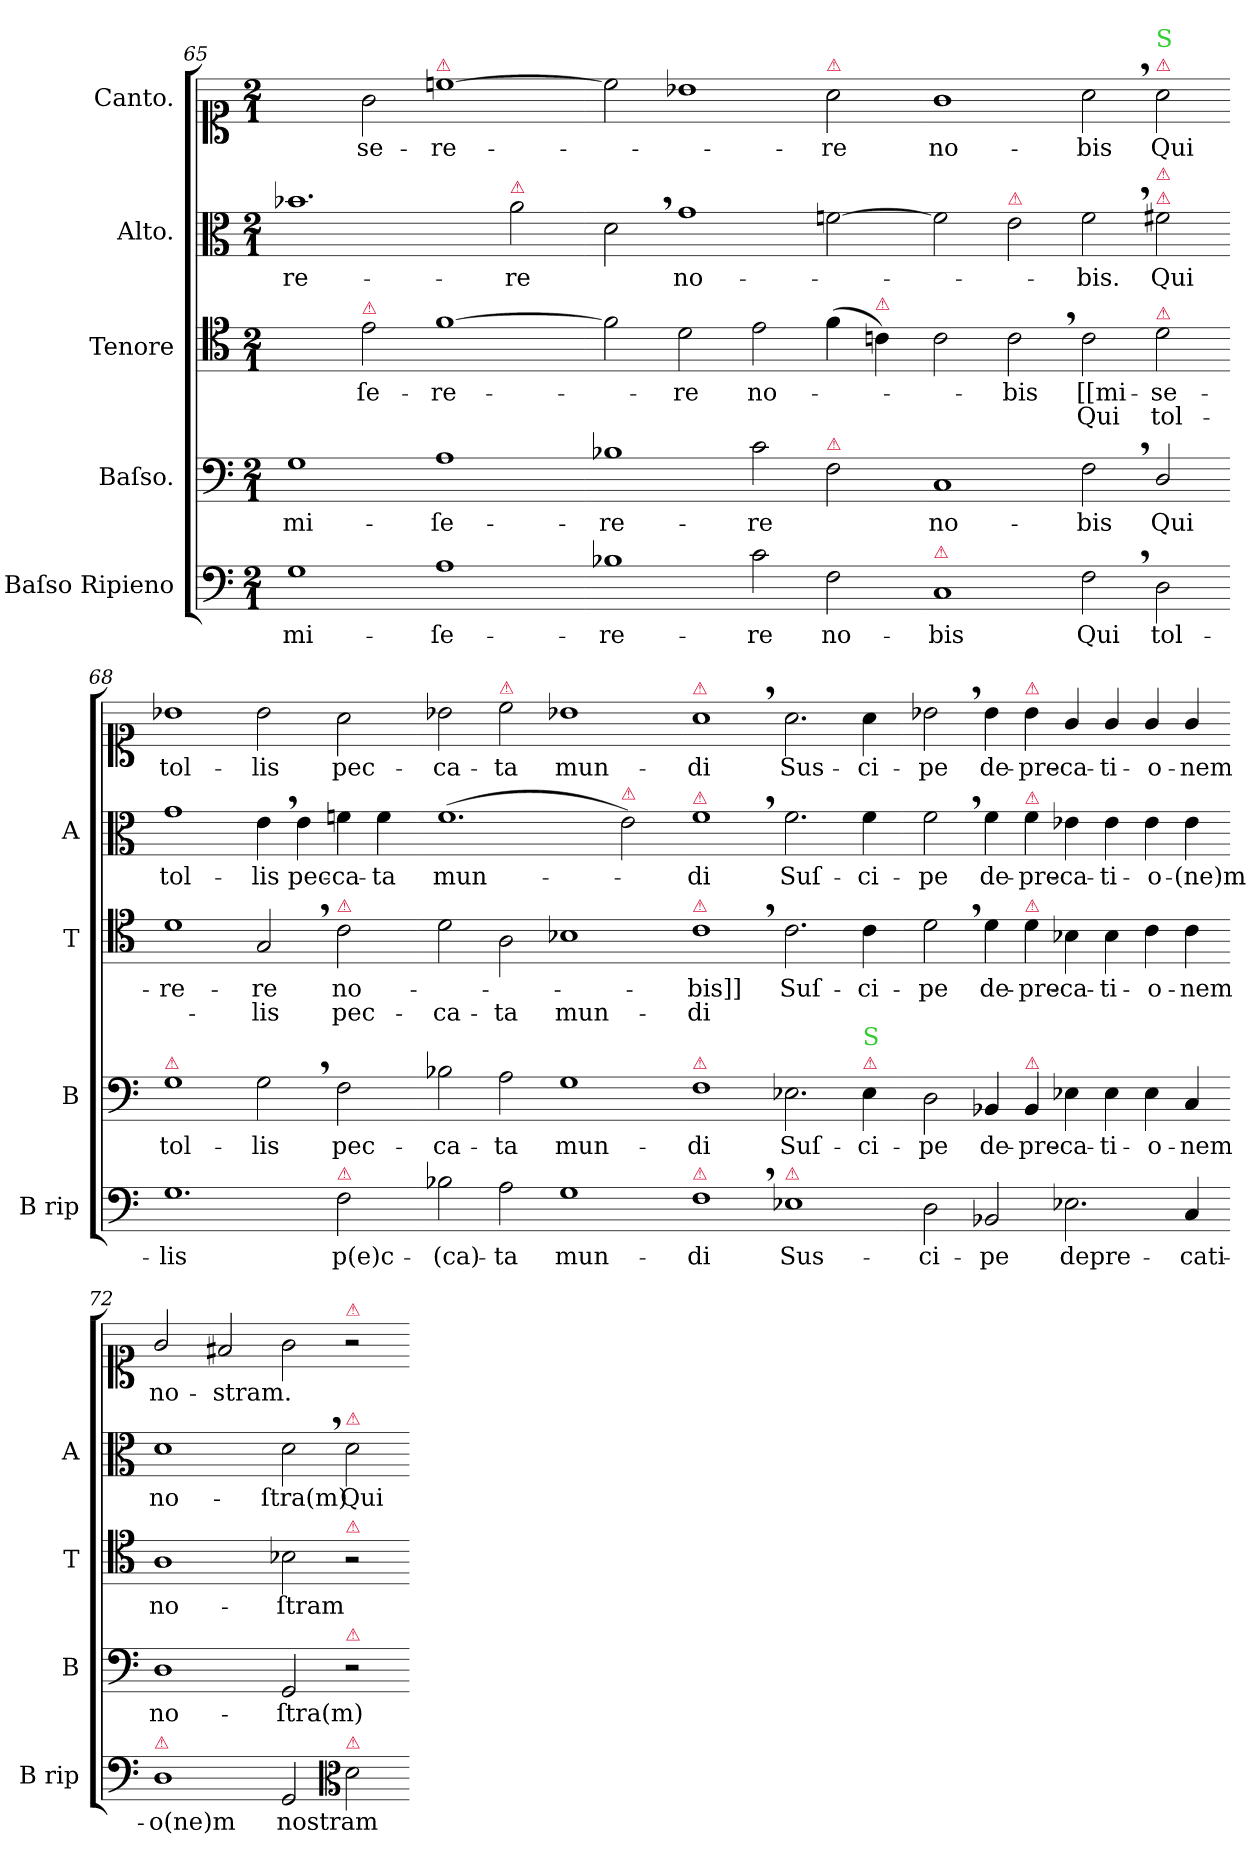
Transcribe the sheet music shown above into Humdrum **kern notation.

**kern	**text	**kern	**text	**kern	**text	**text	**kern	**text	**kern	**text
*part5	*part5	*part4	*part4	*part3	*part3	*part3	*part2	*part2	*part1	*part1
*staff5	*staff5	*staff4	*staff4	*staff3	*staff3	*staff3	*staff2	*staff2	*staff1	*staff1
*I"Baſso Ripieno	*	*I"Baſso.	*	*I"Tenore	*	*	*I"Alto.	*	*I"Canto.	*
*I'B rip	*	*I'B	*	*I'T	*	*	*I'A	*	*	*
*clefF4	*	*clefF4	*	*clefC4	*	*	*clefC3	*	*clefC1	*
*k[]	*	*k[]	*	*k[]	*	*	*k[]	*	*k[]	*
*M2/1	*	*M2/1	*	*M2/1	*	*	*M2/1	*	*M2/1	*
=65	=65	=65	=65	=65	=65	=65	=65	=65	=65	=65
1G\	mi-	1G\	mi-	2ryy	.	.	1.b-X\	-re-	2ryy	.
!	!	!	!	!LO:TX:a:color=crimson:t=⚠	!	!	!	!	!	!
.	.	.	.	2e\	-ſe-	.	.	.	2g\	-se-
!	!	!	!	!	!	!	!	!	!LO:TX:a:color=crimson:t=⚠	!
1A\	-ſe-	1A\	-ſe-	[1f\	-re-	.	.	.	[1ccn\	-re-
!	!	!	!	!	!	!	!LO:TX:a:color=crimson:t=⚠	!	!	!
.	.	.	.	.	.	.	2a\	-re	.	.
=66-	=66-	=66-	=66-	=66-	=66-	=66-	=66-	=66-	=66-	=66-
1B-X\	-re-	1B-X\	-re-	2f\]	.	.	2d,<\	.	2cc\]	.
.	.	.	.	2d\	-re	.	1g\	no-	1b-X\	.
2c\	-re	2c\	-re	2e\	no-	.	.	.	.	.
!	!	!	!	!	!	!	!	!	!LO:TX:a:color=crimson:t=⚠	!
!	!	!LO:TX:a:color=crimson:t=⚠	!	!	!	!	!	!	!	!
2F\	no-	2F\	.	(4f\	.	.	[2fn\	.	2a\	-re
!	!	!	!	!LO:TX:a:color=crimson:t=⚠	!	!	!	!	!	!
.	.	.	.	4cn\)	.	.	.	.	.	.
=67-	=67-	=67-	=67-	=67-	=67-	=67-	=67-	=67-	=67-	=67-
!LO:TX:a:color=crimson:t=⚠	!	!	!	!	!	!	!	!	!	!
1C/	-bis	1C/	no-	2c\	.	.	2f\]	.	1g\	no-
!	!	!	!	!	!	!	!LO:TX:a:color=crimson:t=⚠	!	!	!
.	.	.	.	2c,<\	-bis	.	2e\	.	.	.
2F,<\	Qui	2F,<\	-bis	2c\	[[mi-	Qui	2f,<\	-bis.	2a,<\	-bis
!	!	!	!	!	!	!	!	!	!LO:TX:a:color=crimson:t=⚠	!
!	!	!	!	!	!	!	!	!	!LO:TX:a:color=limegreen:t=S	!
!	!	!	!	!	!	!	!LO:TX:a:color=crimson:t=⚠	!	!	!
!	!	!	!	!	!	!	!LO:TX:a:color=crimson:t=⚠	!	!	!
!	!	!	!	!LO:TX:a:color=crimson:t=⚠	!	!	!	!	!	!
2D\	tol-	2D/	Qui	2d\	-se-	tol-	2f#X\	Qui	2a\	Qui
=68-	=68-	=68-	=68-	=68-	=68-	=68-	=68-	=68-	=68-	=68-
!	!	!LO:TX:a:color=crimson:t=⚠	!	!	!	!	!	!	!	!
1.G\	-lis	1G\	tol-	1d\	-re-	.	1g\	tol-	1b-X\	tol-
.	.	2G,<\	-lis	2G,</	-re	-lis	4e,<\	-lis	2b-\	-lis
.	.	.	.	.	.	.	4e\	pec-	.	.
!	!	!	!	!LO:TX:a:color=crimson:t=⚠	!	!	!	!	!	!
!LO:TX:a:color=crimson:t=⚠	!	!	!	!	!	!	!	!	!	!
2F\	p(e)c-	2F\	pec-	2c\	no-	pec-	4fn\	-ca-	2a\	pec-
.	.	.	.	.	.	.	4f\	-ta	.	.
=69-	=69-	=69-	=69-	=69-	=69-	=69-	=69-	=69-	=69-	=69-
2B-X\	-(ca)-	2B-X\	-ca-	2d\	.	-ca-	(1.f\	mun-	2b-X\	-ca-
!	!	!	!	!	!	!	!	!	!LO:TX:a:color=crimson:t=⚠	!
2A\	-ta	2A\	-ta	2A\	.	-ta	.	.	2cc\	-ta
1G\	mun-	1G\	mun-	1B-X\	.	mun-	.	.	1b-X\	mun-
!	!	!	!	!	!	!	!LO:TX:a:color=crimson:t=⚠	!	!	!
.	.	.	.	.	.	.	2e\)	.	.	.
=70-	=70-	=70-	=70-	=70-	=70-	=70-	=70-	=70-	=70-	=70-
!	!	!	!	!	!	!	!	!	!LO:TX:a:color=crimson:t=⚠	!
!	!	!	!	!	!	!	!LO:TX:a:color=crimson:t=⚠	!	!	!
!	!	!	!	!LO:TX:a:color=crimson:t=⚠	!	!	!	!	!	!
!	!	!LO:TX:a:color=crimson:t=⚠	!	!	!	!	!	!	!	!
!LO:TX:a:color=crimson:t=⚠	!	!	!	!	!	!	!	!	!	!
1F,<\	-di	1F\	-di	1c,<\	-bis]]	-di	1f,<\	-di	1a,<\	-di
!LO:TX:a:color=crimson:t=⚠	!	!	!	!	!	!	!	!	!	!
1E-X\	Sus-	2.E-X\	Suſ-	2.c\	Suſ-	.	2.f\	Suſ-	2.a\	Sus-
!	!	!LO:TX:a:color=crimson:t=⚠	!	!	!	!	!	!	!	!
!	!	!LO:TX:a:color=limegreen:t=S	!	!	!	!	!	!	!	!
.	.	4E-\	-ci-	4c\	-ci-	.	4f\	-ci-	4a\	-ci-
=71-	=71-	=71-	=71-	=71-	=71-	=71-	=71-	=71-	=71-	=71-
2D\	-ci-	2D\	-pe	2d,<\	-pe	.	2f,<\	-pe	2b-X,<\	-pe
2BB-X/	-pe	4BB-X/	de-	4d\	de-	.	4f\	de-	4b-\	de-
!	!	!	!	!	!	!	!	!	!LO:TX:a:color=crimson:t=⚠	!
!	!	!	!	!	!	!	!LO:TX:a:color=crimson:t=⚠	!	!	!
!	!	!	!	!LO:TX:a:color=crimson:t=⚠	!	!	!	!	!	!
!	!	!LO:TX:a:color=crimson:t=⚠	!	!	!	!	!	!	!	!
.	.	4BB-/	-pre-	4d\	-pre-	.	4f\	-pre-	4b-\	-pre-
2.E-X\	depre-	4E-X\	-ca-	4B-X\	-ca-	.	4e-X\	-ca-	4g/	-ca-
.	.	4E-\	-ti-	4B-\	-ti-	.	4e-\	-ti-	4g/	-ti-
.	.	4E-\	-o-	4c\	-o-	.	4e-\	-o-	4g/	-o-
4C/	-cati-	4C/	-nem	4c\	-nem	.	4e-\	-(ne)m	4g/	-nem
=72-	=72-	=72-	=72-	=72-	=72-	=72-	=72-	=72-	=72-	=72-
!LO:TX:a:color=crimson:t=⚠	!	!	!	!	!	!	!	!	!	!
1D\	-o(ne)m	1D\	no-	1A\	no-	.	1d\	no-	2g/	no-
.	.	.	.	.	.	.	.	.	2f#X/	-stram.
2GG/	nostram	2GG/	-ſtra(m)	2B-X\	-ſtram	.	2d,<\	-ſtra(m)	2g\	.
*clefC3	*	*	*	*	*	*	*	*	*	*
!	!	!	!	!	!	!	!	!	!LO:TX:a:color=crimson:t=⚠	!
!	!	!	!	!	!	!	!LO:TX:a:color=crimson:t=⚠	!	!	!
!	!	!	!	!LO:TX:a:color=crimson:t=⚠	!	!	!	!	!	!
!	!	!LO:TX:a:color=crimson:t=⚠	!	!	!	!	!	!	!	!
!LO:TX:a:color=crimson:t=⚠	!	!	!	!	!	!	!	!	!	!
2d\	.	2r	.	2r	.	.	2d\	Qui	2r	.
=-	=-	=-	=-	=-	=-	=-	=-	=-	=-	=-
*-	*-	*-	*-	*-	*-	*-	*-	*-	*-	*-
